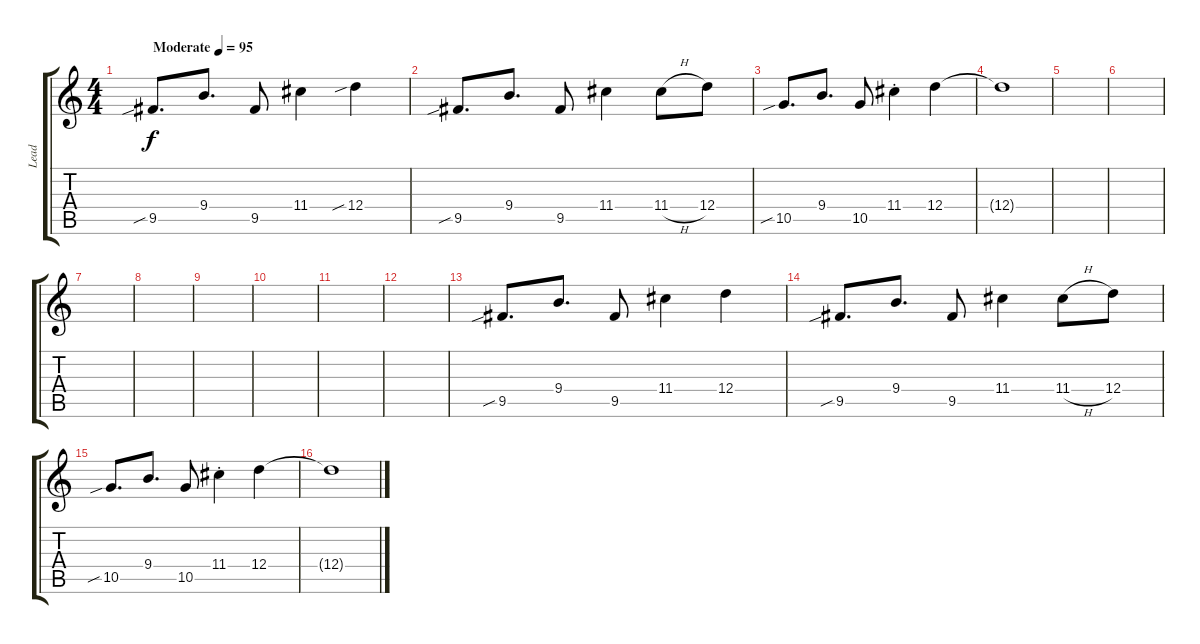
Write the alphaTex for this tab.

\track ("Lead" "Lead") {instrument overdrivenguitar}
\staff {score tabs}
\tuning (E4 B3 G3 D3 A2 E2) {hide}
\ts (4 4)
\tempo (95 "Moderate")
\clef g2
\ks c
9.5{sib}.8{d dy f instrument overdrivenguitar} 9.4.8{d} 9.5.8 11.4.4 12.4{sib}.4 |
9.5{sib}.8{d} 9.4.8{d} 9.5.8 11.4.4 11.4{h}.8 12.4.8 |
10.5{sib}.8{d} 9.4.8{d} 10.5.8 11.4{st}.4 12.4.4 |
12.4{t}.1 |
|
|
|
|
|
|
|
|
9.5{sib}.8{d} 9.4.8{d} 9.5.8 11.4.4 12.4.4 |
9.5{sib}.8{d} 9.4.8{d} 9.5.8 11.4.4 11.4{h}.8 12.4.8 |
10.5{sib}.8{d} 9.4.8{d} 10.5.8 11.4{st}.4 12.4.4 |
12.4{t}.1
